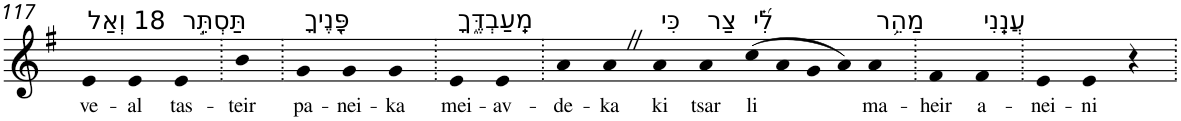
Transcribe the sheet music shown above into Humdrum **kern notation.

**kern	**text
*part1	*part1
*staff1	*staff1
*I"Piano	*
*I'Pno	*
!!LO:PB:g=z
*clefG2	*
*k[f#]	*
*G:	*
=117	=117
!LO:TX:a:t=18 וְאַל	!
!	!LO:LY:b
4e	ve-
!	!LO:LY:b
4e	-al
!LO:TX:a:t=תַּסְתֵּ֣ר	!
!	!LO:LY:b
4e	tas-
=118.	=118.
!	!LO:LY:b
4b	-teir
=119.	=119.
!LO:TX:a:t=פָּ֭נֶיךָ	!
!	!LO:LY:b
4g	pa-
!	!LO:LY:b
4g	-nei-
!	!LO:LY:b
4g	-ka
=120.	=120.
!LO:TX:a:t=מֵֽעַבְדֶּ֑ךָ	!
!	!LO:LY:b
4e	mei-
!	!LO:LY:b
4e	-av-
=121.	=121.
!	!LO:LY:b
4a	-de-
!	!LO:LY:b
4aZ	-ka
!LO:TX:a:t=כִּי	!
!	!LO:LY:b
4a	ki
!LO:TX:a:t=צַר	!
!	!LO:LY:b
4a	tsar
!LO:TX:a:t=לִ֝֗י	!
!	!LO:LY:b
(>8cc	li
8a	.
8g	.
8a)	.
!LO:TX:a:t=מַהֵ֥ר	!
!	!LO:LY:b
4a	ma-
=122.	=122.
!	!LO:LY:b
4f#	-heir
!LO:TX:a:t=עֲנֵֽנִי	!
!	!LO:LY:b
4f#	a-
=123.	=123.
!	!LO:LY:b
4e	-nei-
!	!LO:LY:b
4e	-ni
4r	.
=.	=.
*-	*-
